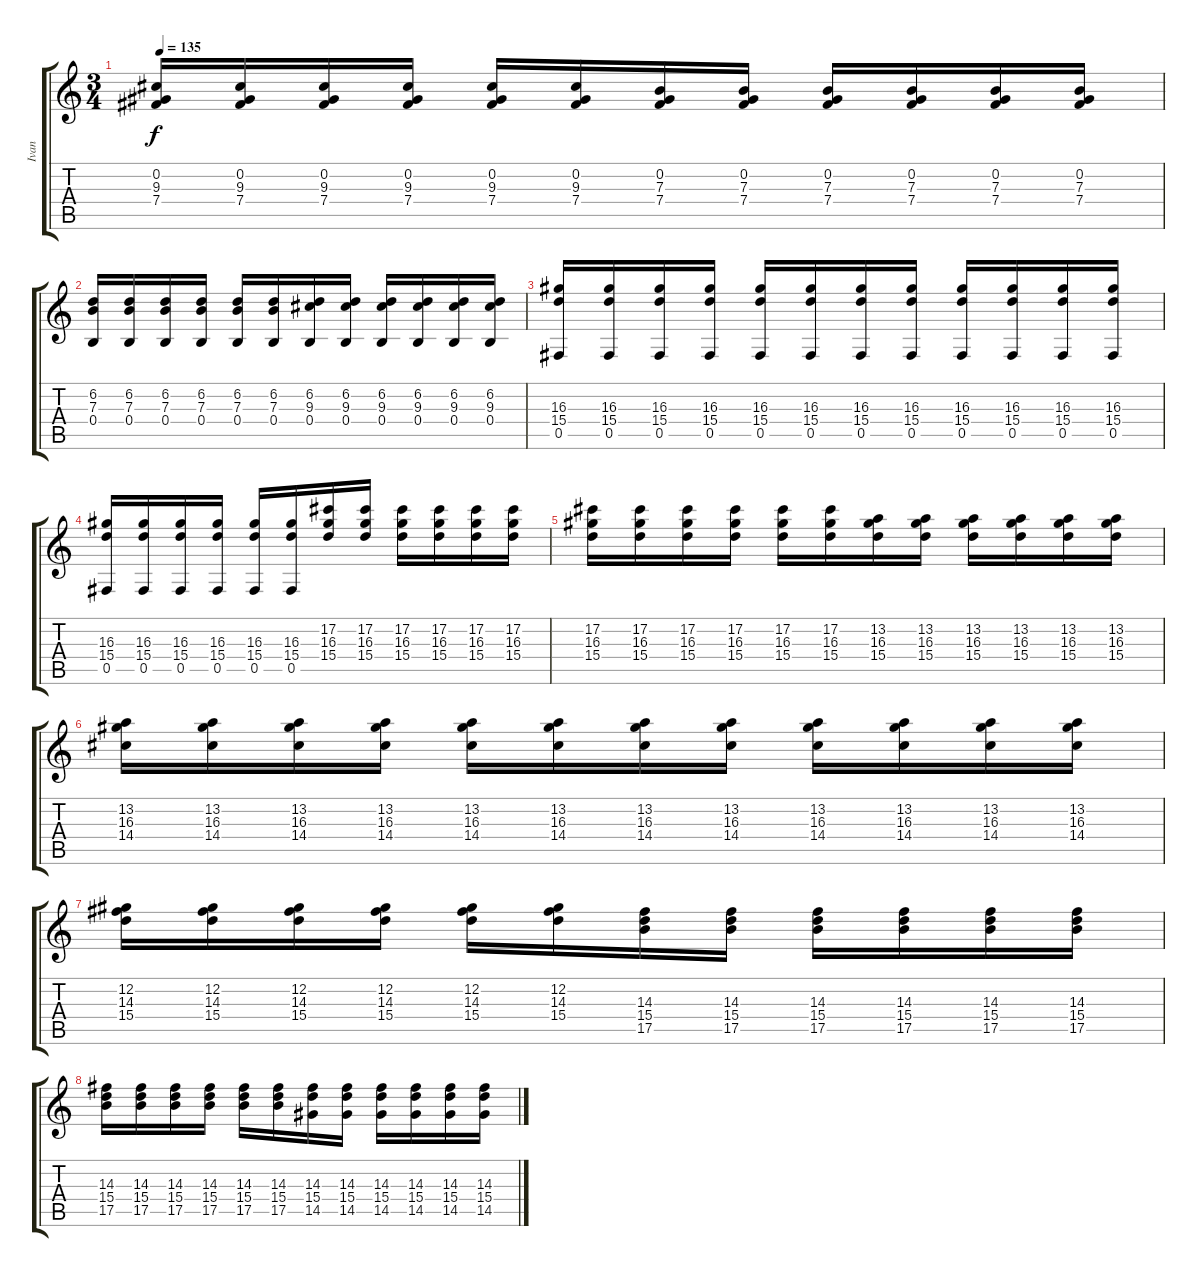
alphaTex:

\track ("Ivan" "Ivan") {instrument distortionguitar}
\staff {score tabs}
\tuning (Db4 Ab3 E3 B2 Gb2 Db2) {hide}
\ts (3 4)
\tempo 135
\clef g2
\ks c
(0.2 9.3 7.4).16{dy f} (0.2 9.3 7.4).16 (0.2 9.3 7.4).16 (0.2 9.3 7.4).16 (0.2 9.3 7.4).16 (0.2 9.3 7.4).16 (0.2 7.3 7.4).16 (0.2 7.3 7.4).16 (0.2 7.3 7.4).16 (0.2 7.3 7.4).16 (0.2 7.3 7.4).16 (0.2 7.3 7.4).16 |
(6.2 7.3 0.4).16 (6.2 7.3 0.4).16 (6.2 7.3 0.4).16 (6.2 7.3 0.4).16 (6.2 7.3 0.4).16 (6.2 7.3 0.4).16 (6.2 9.3 0.4).16 (6.2 9.3 0.4).16 (6.2 9.3 0.4).16 (6.2 9.3 0.4).16 (6.2 9.3 0.4).16 (6.2 9.3 0.4).16 |
(16.3 15.4 0.5).16 (16.3 15.4 0.5).16 (16.3 15.4 0.5).16 (16.3 15.4 0.5).16 (16.3 15.4 0.5).16 (16.3 15.4 0.5).16 (16.3 15.4 0.5).16 (16.3 15.4 0.5).16 (16.3 15.4 0.5).16 (16.3 15.4 0.5).16 (16.3 15.4 0.5).16 (16.3 15.4 0.5).16 |
(16.3 15.4 0.5).16 (16.3 15.4 0.5).16 (16.3 15.4 0.5).16 (16.3 15.4 0.5).16 (16.3 15.4 0.5).16 (16.3 15.4 0.5).16 (17.2 16.3 15.4).16 (17.2 16.3 15.4).16 (17.2 16.3 15.4).16 (17.2 16.3 15.4).16 (17.2 16.3 15.4).16 (17.2 16.3 15.4).16 |
(17.2 16.3 15.4).16 (17.2 16.3 15.4).16 (17.2 16.3 15.4).16 (17.2 16.3 15.4).16 (17.2 16.3 15.4).16 (17.2 16.3 15.4).16 (13.2 16.3 15.4).16 (13.2 16.3 15.4).16 (13.2 16.3 15.4).16 (13.2 16.3 15.4).16 (13.2 16.3 15.4).16 (13.2 16.3 15.4).16 |
(13.2 16.3 14.4).16 (13.2 16.3 14.4).16 (13.2 16.3 14.4).16 (13.2 16.3 14.4).16 (13.2 16.3 14.4).16 (13.2 16.3 14.4).16 (13.2 16.3 14.4).16 (13.2 16.3 14.4).16 (13.2 16.3 14.4).16 (13.2 16.3 14.4).16 (13.2 16.3 14.4).16 (13.2 16.3 14.4).16 |
(12.2 14.3 15.4).16 (12.2 14.3 15.4).16 (12.2 14.3 15.4).16 (12.2 14.3 15.4).16 (12.2 14.3 15.4).16 (12.2 14.3 15.4).16 (14.3 15.4 17.5).16 (14.3 15.4 17.5).16 (14.3 15.4 17.5).16 (14.3 15.4 17.5).16 (14.3 15.4 17.5).16 (14.3 15.4 17.5).16 |
(14.3 15.4 17.5).16 (14.3 15.4 17.5).16 (14.3 15.4 17.5).16 (14.3 15.4 17.5).16 (14.3 15.4 17.5).16 (14.3 15.4 17.5).16 (14.3 15.4 14.5).16 (14.3 15.4 14.5).16 (14.3 15.4 14.5).16 (14.3 15.4 14.5).16 (14.3 15.4 14.5).16 (14.3 15.4 14.5).16
